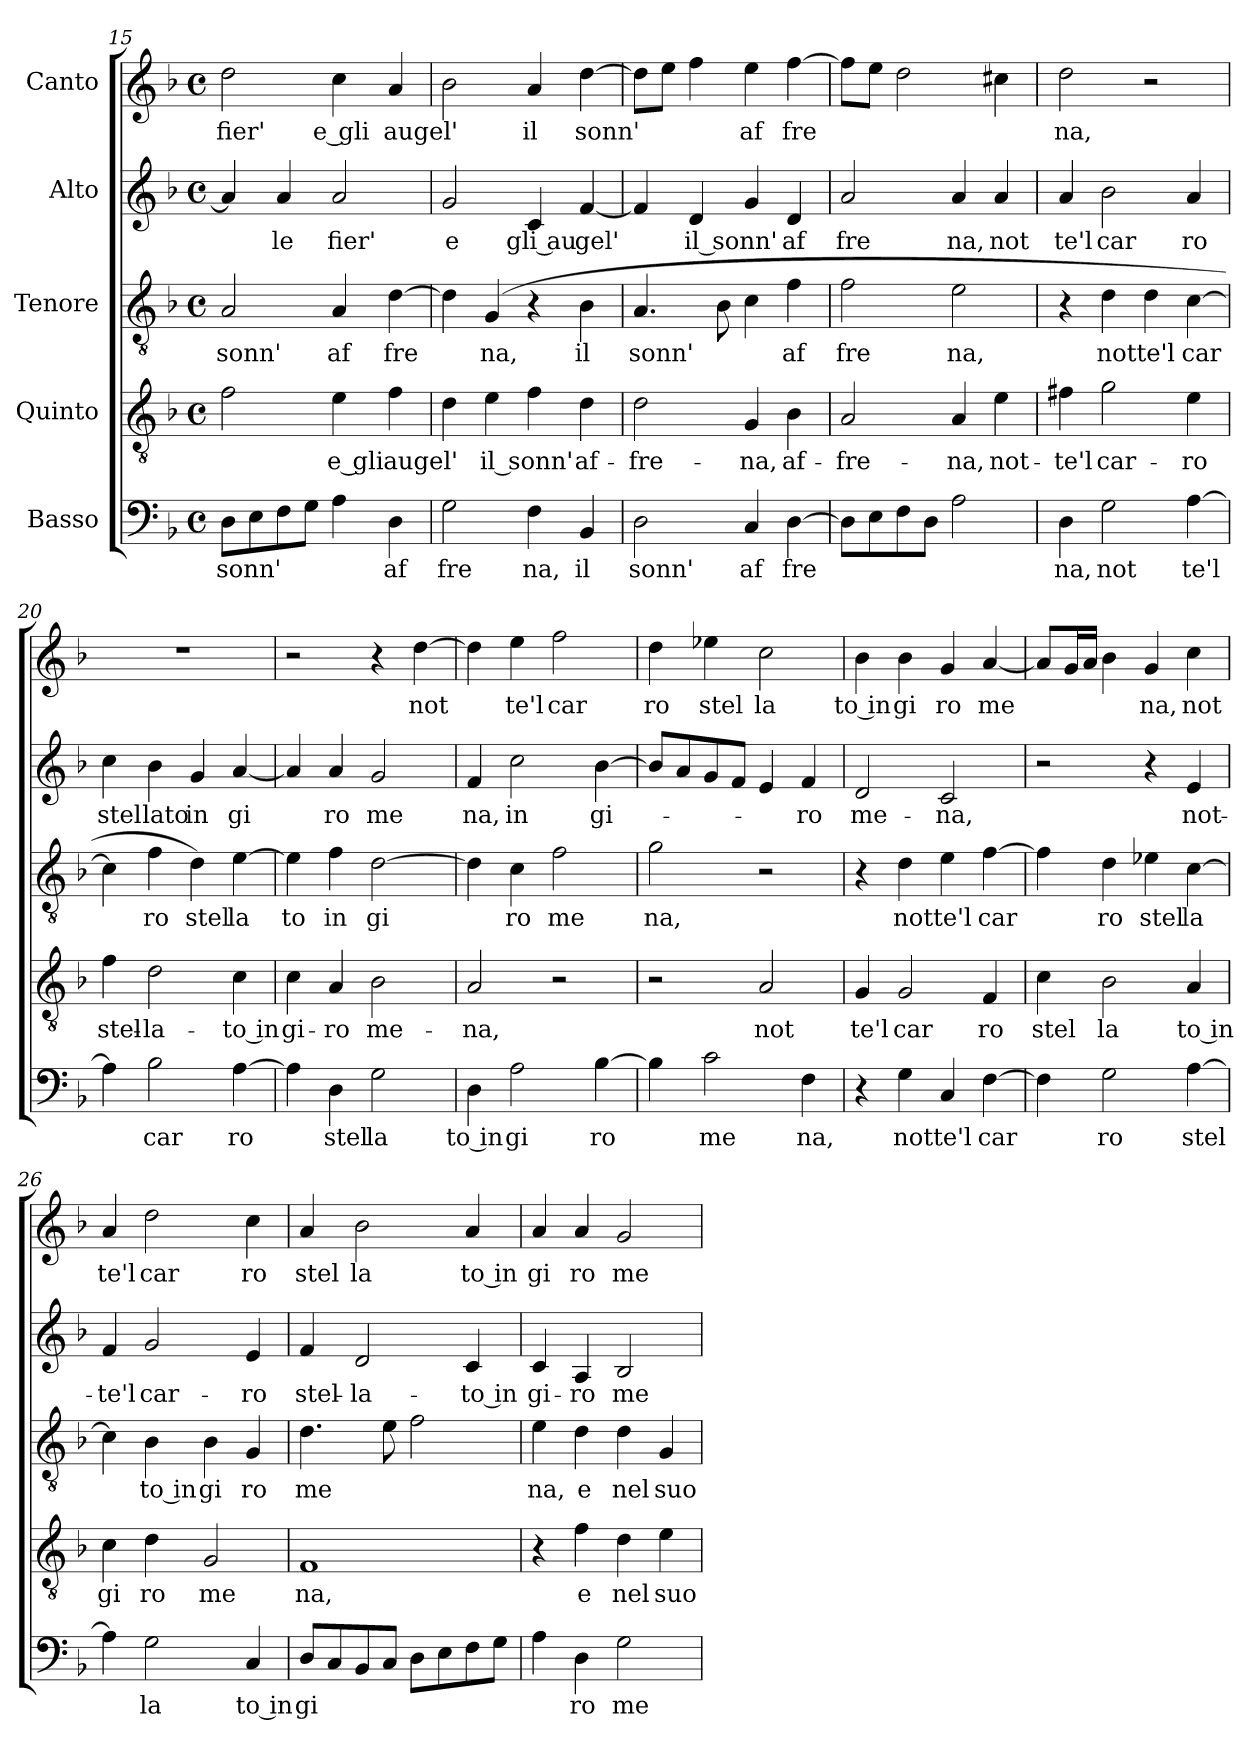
**kern	**text	**kern	**text	**kern	**text	**kern	**text	**kern	**text
*part5	*part5	*part4	*part4	*part3	*part3	*part2	*part2	*part1	*part1
*staff5	*staff5	*staff4	*staff4	*staff3	*staff3	*staff2	*staff2	*staff1	*staff1
*I"Basso	*	*I"Quinto	*	*I"Tenore	*	*I"Alto	*	*I"Canto	*
!!LO:LB:g=z
*clefF4	*	*clefGv2	*	*clefGv2	*	*clefG2	*	*clefG2	*
*k[b-]	*	*k[b-]	*	*k[b-]	*	*k[b-]	*	*k[b-]	*
*F:	*	*F:	*	*F:	*	*F:	*	*F:	*
*M4/4	*	*M4/4	*	*M4/4	*	*M4/4	*	*M4/4	*
*met(c)	*	*met(c)	*	*met(c)	*	*met(c)	*	*met(c)	*
=15	=15	=15	=15	=15	=15	=15	=15	=15	=15
!	!LO:LY:b	!	!	!	!LO:LY:b:cj	!	!	!	!LO:LY:b:cj
8D\L	sonn'	2f\	.	2A/	sonn'	4a/]	.	2dd\	fier'
8E\	.	.	.	.	.	.	.	.	.
!	!	!	!	!	!	!	!LO:LY:b:cj	!	!
8F\	.	.	.	.	.	4a/	le	.	.
8G\J	.	.	.	.	.	.	.	.	.
!	!	!	!LO:LY:b:cj	!	!LO:LY:b:cj	!	!LO:LY:b:cj	!	!LO:LY:b:cj
4A\	.	4e\	e gli	4A/	af	2a/	fier'	4cc\	e gli
!	!LO:LY:b:cj	!	!LO:LY:b	!	!LO:LY:b	!	!	!	!LO:LY:b
4D\)	af	(<4f\	augel'	[>4d\	fre	.	.	4a/	augel'
=16	=16	=16	=16	=16	=16	=16	=16	=16	=16
!	!LO:LY:b:cj	!	!	!	!	!	!LO:LY:b:cj	!	!
2G\	fre	4d\	.	4d\]	.	2g/	e	2b-\	.
!	!	!	!LO:LY:b:cj	!	!LO:LY:b:cj	!	!	!	!
.	.	4e\	il sonn'	(>4G/	na,	.	.	.	.
!	!LO:LY:b:cj	!	!	!	!	!	!LO:LY:b:rj	!	!LO:LY:b:cj
4F\	na,	4f\	.	4r	.	(4c/	gli au	4a/	il
!	!LO:LY:b:cj	!	!LO:LY:b:cj	!	!LO:LY:b:cj	!	!LO:LY:b	!	!LO:LY:b
4BB-/	il	4d\	af-	4B-\	il	[<4f/	gel'	[>4dd\	sonn'
=17	=17	=17	=17	=17	=17	=17	=17	=17	=17
!	!LO:LY:b:cj	!	!LO:LY:b:cj	!	!LO:LY:b	!	!	!	!
2D\	sonn'	2d\	-fre-	4.A/	sonn'	4f/]	.	8dd\L]	.
.	.	.	.	.	.	.	.	8ee\J	.
!	!	!	!	!	!	!	!LO:LY:b:cj	!	!
.	.	.	.	.	.	4d/	il sonn'	4ff\	.
.	.	.	.	8B-\	.	.	.	.	.
!	!LO:LY:b:cj	!	!LO:LY:b:cj	!	!	!	!	!	!LO:LY:b:cj
4C/	af	4G/	-na,	4c\	.	4g/	.	4ee\	af
!	!LO:LY:b	!	!LO:LY:b:cj	!	!LO:LY:b:cj	!	!LO:LY:b:cj	!	!LO:LY:b
[>4D\	fre	4B-\	af-	4f\	af	4d/	af	[>4ff\	fre
=18	=18	=18	=18	=18	=18	=18	=18	=18	=18
!	!	!	!LO:LY:b:cj	!	!LO:LY:b:cj	!	!LO:LY:b:cj	!	!
8D\L]	.	2A/	-fre-	2f\	fre	2a/	fre	8ff\L]	.
8E\	.	.	.	.	.	.	.	8ee\J	.
8F\	.	.	.	.	.	.	.	2dd\	.
8D\J	.	.	.	.	.	.	.	.	.
!	!	!	!LO:LY:b:cj	!	!LO:LY:b:cj	!	!LO:LY:b:cj	!	!
2A\	.	4A/	-na,	2e\	na,	4a/	na,	.	.
!	!	!	!LO:LY:b:cj	!	!	!	!LO:LY:b:cj	!	!
.	.	4e\	not-	.	.	4a/	not	4cc#\	.
=19	=19	=19	=19	=19	=19	=19	=19	=19	=19
!	!LO:LY:b:cj	!	!LO:LY:b:cj	!	!	!	!LO:LY:b:cj	!	!LO:LY:b:cj
4D\	na,	4f#X\	-te'l	4r	.	4a/	te'l	2dd\	na,
!	!LO:LY:b:cj	!	!LO:LY:b:cj	!	!LO:LY:b:cj	!	!LO:LY:b:cj	!	!
2G\	not	2g\	car-	4d\	notte'l	2b-\	car	.	.
.	.	.	.	4d\	.	.	.	2r	.
!	!LO:LY:b	!	!LO:LY:b:cj	!	!LO:LY:b	!	!LO:LY:b:cj	!	!
[>4A\	te'l	4e\	-ro	[>4c\	car	4a/	ro	.	.
=20	=20	=20	=20	=20	=20	=20	=20	=20	=20
!	!	!	!LO:LY:b:cj	!	!	!	!LO:LY:b:cj	!	!
4A\]	.	4f\	stel-	4c\]	.	4cc\	stel	1r	.
!	!LO:LY:b:cj	!	!LO:LY:b:cj	!	!LO:LY:b:cj	!	!LO:LY:b:cj	!	!
2B-\	car	2d\	-la-	4f\	ro	4b-\	lato	.	.
!	!	!	!	!	!LO:LY:b:cj	!	!LO:LY:b	!	!
.	.	.	.	4d\)	stel	4g/	in	.	.
!	!LO:LY:b:cj	!	!LO:LY:b:rj	!	!LO:LY:b:cj	!	!LO:LY:b:cj	!	!
[>4A\)	ro	(<4c\	-to in	[>4e\	la	[<4a/	gi	.	.
=21	=21	=21	=21	=21	=21	=21	=21	=21	=21
!	!	!	!LO:LY:b:cj	!	!LO:LY:b	!	!	!	!
4A\]	.	4c\	gi-	4e\]	to	4a/]	.	2r	.
!	!LO:LY:b:cj	!	!LO:LY:b:cj	!	!LO:LY:b	!	!LO:LY:b:cj	!	!
4D\	stel	4A/	-ro	4f\	in	4a/	ro	.	.
!	!LO:LY:b:cj	!	!LO:LY:b:cj	!	!LO:LY:b:cj	!	!LO:LY:b:cj	!	!
2G\	la	2B-\	me-	[>2d\	gi	2g/	me	4r	.
!	!	!	!	!	!	!	!	!	!LO:LY:b
.	.	.	.	.	.	.	.	[>4dd\	not
!!LO:PB:g=z
=22	=22	=22	=22	=22	=22	=22	=22	=22	=22
!	!LO:LY:b:rj	!	!LO:LY:b:cj	!	!	!	!LO:LY:b:cj	!	!
4D\	to in	2A/	-na,	4d\]	.	4f/	na,	4dd\]	.
!	!LO:LY:b:cj	!	!	!	!LO:LY:b:cj	!	!LO:LY:b:cj	!	!LO:LY:b:cj
2A\	gi	.	.	4c\	ro	2cc\	in	4ee\	te'l
!	!	!	!	!	!LO:LY:b:cj	!	!	!	!LO:LY:b:cj
.	.	2r	.	2f\	me	.	.	2ff\	car
!	!LO:LY:b:cj	!	!	!	!	!	!LO:LY:b:cj	!	!
[>4B-\	ro	.	.	.	.	[<4b-\	gi-	.	.
=23	=23	=23	=23	=23	=23	=23	=23	=23	=23
!	!	!	!	!	!LO:LY:b:cj	!	!	!	!LO:LY:b:cj
4B-\]	.	2r	.	2g\	na,	8b-/L]	.	4dd\	ro
.	.	.	.	.	.	8a/	.	.	.
!	!LO:LY:b:cj	!	!	!	!	!	!	!	!LO:LY:b:cj
2c\	me	.	.	.	.	8g/	.	4ee-X\	stel
.	.	.	.	.	.	8f/J	.	.	.
!	!	!	!LO:LY:b:cj	!	!	!	!	!	!LO:LY:b:cj
.	.	2A/	not	2r	.	4e/	.	2cc\	la
!	!LO:LY:b:cj	!	!	!	!	!	!LO:LY:b:cj	!	!
4F\	na,	.	.	.	.	4f/	-ro	.	.
=24	=24	=24	=24	=24	=24	=24	=24	=24	=24
!	!	!	!LO:LY:b:cj	!	!	!	!LO:LY:b:cj	!	!LO:LY:b:rj
4r	.	4G/	te'l	4r	.	2d/	me-	4b-\	to in
!	!LO:LY:b:cj	!	!LO:LY:b:cj	!	!LO:LY:b:cj	!	!	!	!LO:LY:b:cj
4G\	notte'l	2G/	car	4d\	notte'l	.	.	4b-\	gi
!	!	!	!	!	!	!	!LO:LY:b:cj	!	!LO:LY:b:cj
4C/	.	.	.	4e\	.	2c/	-na,	4g/	ro
!	!LO:LY:b	!	!LO:LY:b:cj	!	!LO:LY:b	!	!	!	!LO:LY:b
[>4F\	car	4F/	ro	[>4f\	car	.	.	[<4a/	me
=25	=25	=25	=25	=25	=25	=25	=25	=25	=25
!	!	!	!LO:LY:b:cj	!	!	!	!	!	!
4F\]	.	4c\	stel	4f\]	.	2r	.	8a/L]	.
.	.	.	.	.	.	.	.	16g/	.
.	.	.	.	.	.	.	.	16a/J	.
!	!LO:LY:b:cj	!	!LO:LY:b:cj	!	!LO:LY:b:cj	!	!	!	!
2G\	ro	2B-\	la	4d\	ro	.	.	4b-\	.
!	!	!	!	!	!LO:LY:b:cj	!	!	!	!LO:LY:b:cj
.	.	.	.	4e-X\	stel	4r	.	4g/	na,
!	!LO:LY:b	!	!LO:LY:b:rj	!	!LO:LY:b:cj	!	!LO:LY:b:cj	!	!LO:LY:b:cj
[>4A\	stel	4A/	to in	[>4c\	la	4e/	not-	4cc\	not
=26	=26	=26	=26	=26	=26	=26	=26	=26	=26
!	!	!	!LO:LY:b:cj	!	!	!	!LO:LY:b:cj	!	!LO:LY:b:cj
4A\]	.	4c\	gi	4c\]	.	4f/	-te'l	4a/	te'l
!	!LO:LY:b:cj	!	!LO:LY:b:cj	!	!LO:LY:b:rj	!	!LO:LY:b:cj	!	!LO:LY:b:cj
2G\	la	4d\	ro	4B-\	to in	2g/	car-	2dd\	car
!	!	!	!LO:LY:b:cj	!	!LO:LY:b:cj	!	!	!	!
.	.	2G/	me	4B-\	gi	.	.	.	.
!	!LO:LY:b:rj	!	!	!	!LO:LY:b:cj	!	!LO:LY:b:cj	!	!LO:LY:b:cj
4C/	to in	.	.	4G/	ro	4e/	-ro	4cc\	ro
=27	=27	=27	=27	=27	=27	=27	=27	=27	=27
!	!LO:LY:b:cj	!	!LO:LY:b:cj	!	!LO:LY:b	!	!LO:LY:b:cj	!	!LO:LY:b:cj
8D/L	gi	1F	na,	4.d\	me	4f/	stel-	4a/	stel
8C/	.	.	.	.	.	.	.	.	.
!	!	!	!	!	!	!	!LO:LY:b:cj	!	!LO:LY:b:cj
8BB-/	.	.	.	.	.	2d/	-la-	2b-\	la
8C/J	.	.	.	8e\	.	.	.	.	.
8D\L	.	.	.	2f\	.	.	.	.	.
8E\	.	.	.	.	.	.	.	.	.
!	!	!	!	!	!	!	!LO:LY:b:rj	!	!LO:LY:b:rj
8F\	.	.	.	.	.	4c/	-to in	4a/	to in
8G\J	.	.	.	.	.	.	.	.	.
=28	=28	=28	=28	=28	=28	=28	=28	=28	=28
!	!	!	!	!	!LO:LY:b:cj	!	!LO:LY:b:cj	!	!LO:LY:b:cj
4A\	.	4r	.	4e\	na,	4c/	gi-	4a/	gi
!	!LO:LY:b:cj	!	!LO:LY:b:cj	!	!LO:LY:b:cj	!	!LO:LY:b:cj	!	!LO:LY:b:cj
4D\	ro	4f\	e	4d\	e	4A/	-ro	4a/	ro
!	!LO:LY:b:cj	!	!LO:LY:b:cj	!	!LO:LY:b:cj	!	!LO:LY:b:cj	!	!LO:LY:b:cj
2G\	me	4d\	nel	4d\	nel	2B-/	me-	2g/	me
!	!	!	!LO:LY:b:cj	!	!LO:LY:b:cj	!	!	!	!
.	.	4e\	suo	4G/	suo	.	.	.	.
=	=	=	=	=	=	=	=	=	=
*-	*-	*-	*-	*-	*-	*-	*-	*-	*-
